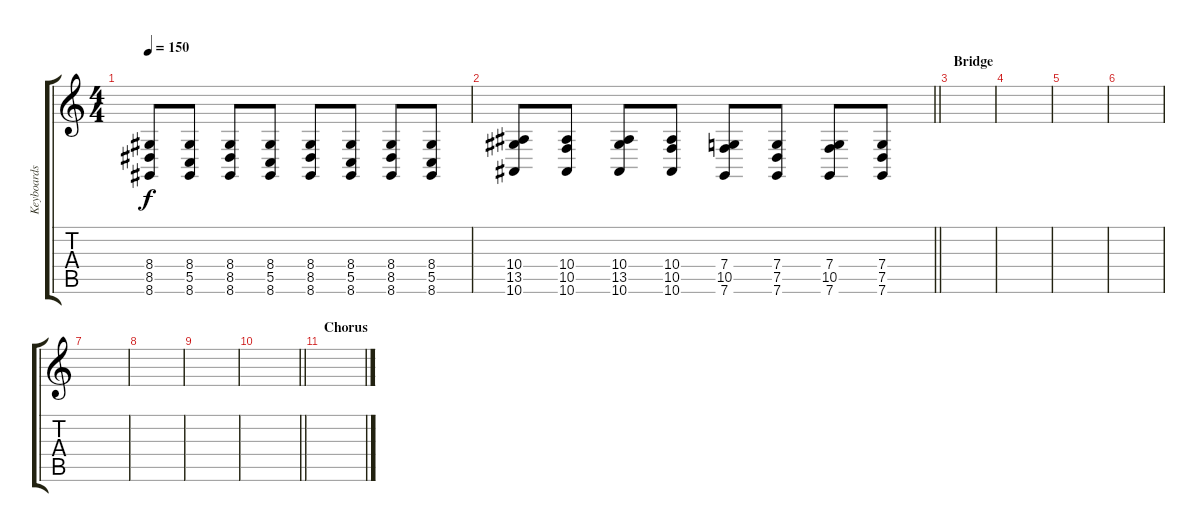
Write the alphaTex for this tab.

\track ("Keyboards" "Keyboards") {instrument lead2sawtooth}
\staff {score tabs}
\tuning (D4 A3 F3 C3 G2 C2) {hide}
\ts (4 4)
\tempo 150
\clef g2
\ks c
(8.4 8.5 8.6).8{dy f} (8.4 5.5 8.6).8 (8.4 8.5 8.6).8 (8.4 5.5 8.6).8 (8.4 8.5 8.6).8 (8.4 5.5 8.6).8 (8.4 8.5 8.6).8 (8.4 5.5 8.6).8 |
\barLineRight lightlight
(10.4 13.5 10.6).8 (10.4 10.5 10.6).8 (10.4 13.5 10.6).8 (10.4 10.5 10.6).8 (7.4 10.5 7.6).8 (7.4 7.5 7.6).8 (7.4 10.5 7.6).8 (7.4 7.5 7.6).8 |
\section ("" "Bridge")
|
|
|
|
|
|
|
\barLineRight lightlight
|
\section ("" "Chorus")
